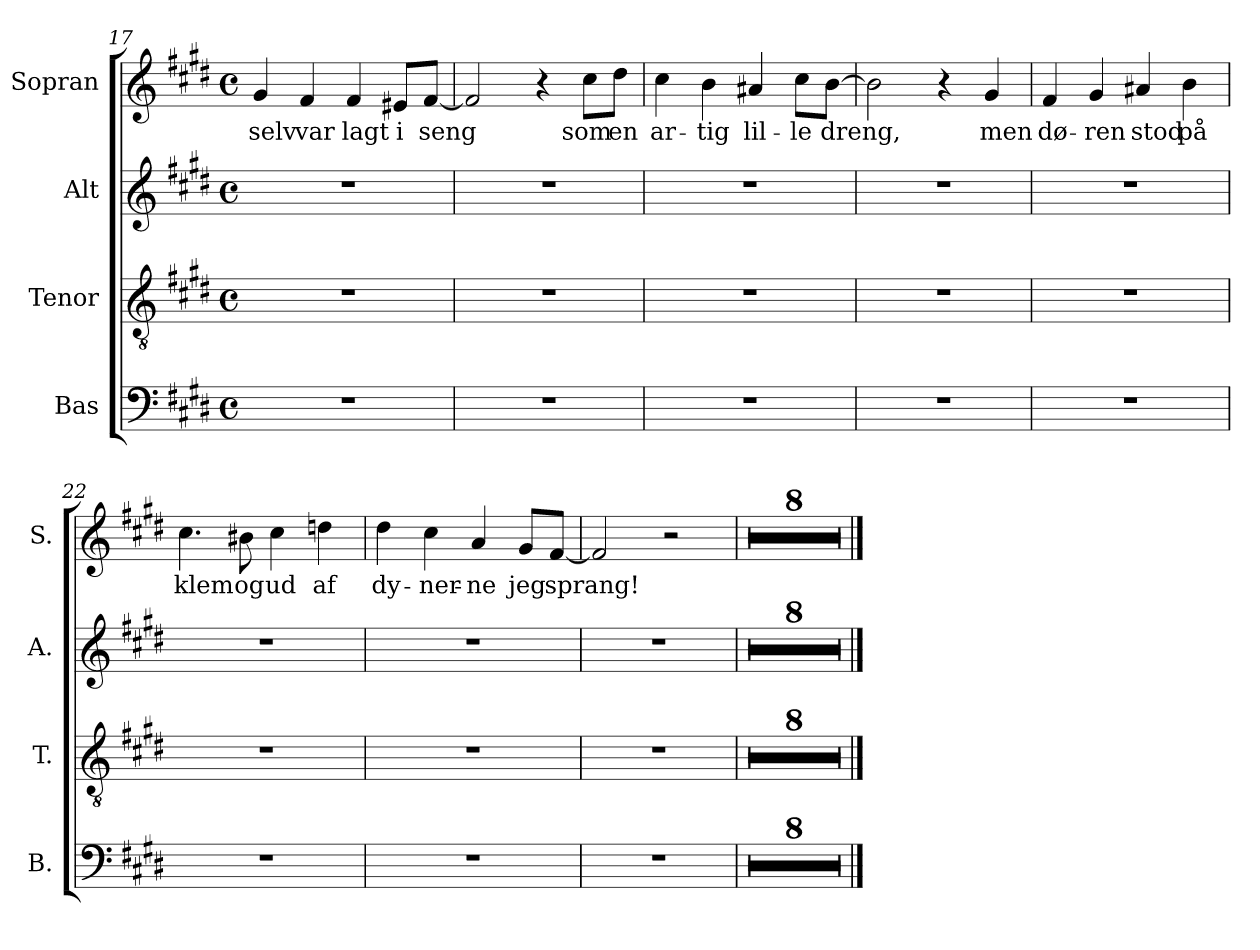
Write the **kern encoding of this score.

**kern	**kern	**kern	**kern	**text
*part4	*part3	*part2	*part1	*part1
*staff4	*staff3	*staff2	*staff1	*staff1
*I"Bas	*I"Tenor	*I"Alt	*I"Sopran	*
*I'B.	*I'T.	*I'A.	*I'S.	*
!!LO:LB:g=z
*clefF4	*clefGv2	*clefG2	*clefG2	*
*k[f#c#g#d#]	*k[f#c#g#d#]	*k[f#c#g#d#]	*k[f#c#g#d#]	*
*M4/4	*M4/4	*M4/4	*M4/4	*
*met(c)	*met(c)	*met(c)	*met(c)	*
=17	=17	=17	=17	=17
!	!	!	!	!LO:LY:b
1r	1r	1r	4g#/	selv
!	!	!	!	!LO:LY:b
.	.	.	4f#/	var
!	!	!	!	!LO:LY:b
.	.	.	4f#/	lagt
!	!	!	!	!LO:LY:b
.	.	.	8e#X/L	i
!	!	!	!	!LO:LY:b
.	.	.	[8f#/J	seng
=18	=18	=18	=18	=18
1r	1r	1r	2f#/]	.
.	.	.	4r	.
!	!	!	!	!LO:LY:b
.	.	.	8cc#\L	som
!	!	!	!	!LO:LY:b
.	.	.	8dd#\J	en
=19	=19	=19	=19	=19
!	!	!	!	!LO:LY:b
1r	1r	1r	4cc#\	ar-
!	!	!	!	!LO:LY:b
.	.	.	4b\	-tig
!	!	!	!	!LO:LY:b
.	.	.	4a#X/	lil-
!	!	!	!	!LO:LY:b
.	.	.	8cc#\L	-le
!	!	!	!	!LO:LY:b
.	.	.	[8b\J	dreng,
=20	=20	=20	=20	=20
1r	1r	1r	2b\]	.
.	.	.	4r	.
!	!	!	!	!LO:LY:b
.	.	.	4g#/	men
=21	=21	=21	=21	=21
!	!	!	!	!LO:LY:b
1r	1r	1r	4f#/	dø-
!	!	!	!	!LO:LY:b
.	.	.	4g#/	-ren
!	!	!	!	!LO:LY:b
.	.	.	4a#X/	stod
!	!	!	!	!LO:LY:b
.	.	.	4b\	på
!!LO:PB:g=z
=22	=22	=22	=22	=22
!	!	!	!	!LO:LY:b
1r	1r	1r	4.cc#\	klem
!	!	!	!	!LO:LY:b
.	.	.	8b#X\	og
!	!	!	!	!LO:LY:b
.	.	.	4cc#\	ud
!	!	!	!	!LO:LY:b
.	.	.	4ddn\	af
=23	=23	=23	=23	=23
!	!	!	!	!LO:LY:b
1r	1r	1r	4dd#\	dy-
!	!	!	!	!LO:LY:b
.	.	.	4cc#\	-ner-
!	!	!	!	!LO:LY:b
.	.	.	4a/	-ne
!	!	!	!	!LO:LY:b
.	.	.	8g#/L	jeg
!	!	!	!	!LO:LY:b
.	.	.	[8f#/J	sprang!
=24	=24	=24	=24	=24
1r	1r	1r	2f#/]	.
.	.	.	2r	.
=25	=25	=25	=25	=25
1r	1r	1r	1r	.
=26	=26	=26	=26	=26
1r	1r	1r	1r	.
=27	=27	=27	=27	=27
1r	1r	1r	1r	.
=28	=28	=28	=28	=28
1r	1r	1r	1r	.
=29	=29	=29	=29	=29
1r	1r	1r	1r	.
=30	=30	=30	=30	=30
1r	1r	1r	1r	.
=31	=31	=31	=31	=31
1r	1r	1r	1r	.
=32	=32	=32	=32	=32
1r	1r	1r	1r	.
==	==	==	==	==
*-	*-	*-	*-	*-
